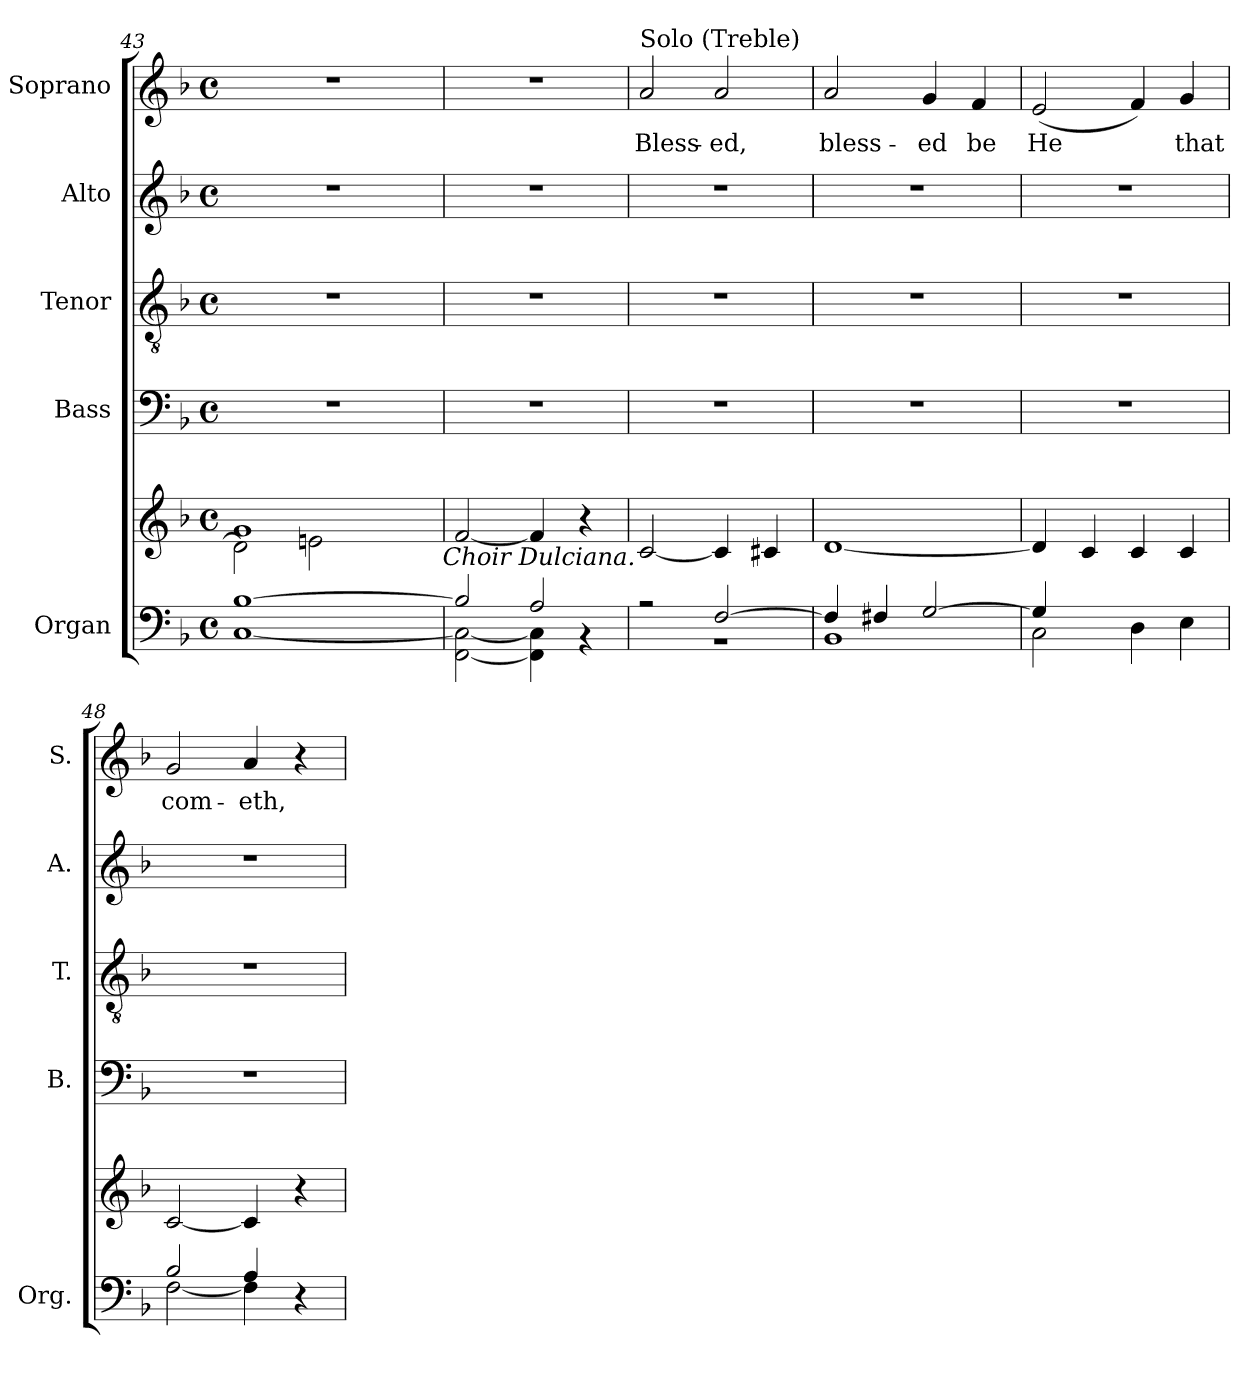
**kern	**kern	**kern	**kern	**kern	**kern	**text
*part5	*part5	*part4	*part3	*part2	*part1	*part1
*staff6	*staff5	*staff4	*staff3	*staff2	*staff1	*staff1
*I"Organ	*	*I"Bass	*I"Tenor	*I"Alto	*I"Soprano	*
*I'Org.	*	*I'B.	*I'T.	*I'A.	*I'S.	*
*clefF4	*clefG2	*clefF4	*clefGv2	*clefG2	*clefG2	*
*	*	*	*ITrd7c12	*	*	*
*k[b-]	*k[b-]	*k[b-]	*k[b-]	*k[b-]	*k[b-]	*
*F:	*F:	*F:	*F:	*F:	*F:	*
*M4/4	*M4/4	*M4/4	*M4/4	*M4/4	*M4/4	*
*met(c)	*met(c)	*met(c)	*met(c)	*met(c)	*met(c)	*
=43	=43	=43	=43	=43	=43	=43
*^	*^	*	*	*	*	*
*	*	*	*^	*	*	*	*	*
[>1B-i	[<1Ci	1gi	2di\]	2ryy	1r	1r	1r	1r	.
.	.	.	2eni\	4ryy	.	.	.	.	.
.	.	.	.	8ryy	.	.	.	.	.
.	.	.	.	16ryy	.	.	.	.	.
.	.	.	.	32ryy	.	.	.	.	.
.	.	.	.	64ryy	.	.	.	.	.
.	.	.	.	128...ryy	.	.	.	.	.
!	!	!	!	!LO:TX:b:i:t=Choir Dulciana.	!	!	!	!	!
.	.	.	.	1024ryy	.	.	.	.	.
*	*	*v	*v	*v	*	*	*	*	*
=44	=44	=44	=44	=44	=44	=44	=44
2B-i/]	[<2FFi\ 2Ci_<	[<2fi/	1r	1r	1r	1r	.
2Ai/	4FFi\] 4Ci]	4fi/]	.	.	.	.	.
.	4r	4r	.	.	.	.	.
=45	=45	=45	=45	=45	=45	=45	=45
!	!	!	!	!	!	!LO:TX:a:t=Solo (Treble)	!
!	!	!	!	!	!	!	!LO:LY:b:color=#000000
2r	1r	[<2ci/	1r	1r	1r	2ai/	Bless-
!	!	!	!	!	!	!	!LO:LY:b:color=#000000
[>2Fi/	.	4ci/]	.	.	.	2ai/	-ed,
.	.	4c#Xi/	.	.	.	.	.
=46	=46	=46	=46	=46	=46	=46	=46
!	!	!	!	!	!	!	!LO:LY:b:color=#000000
4Fi/]	1BB-i	[<1di	1r	1r	1r	2ai/	bless-
4F#Xi/	.	.	.	.	.	.	.
!	!	!	!	!	!	!	!LO:LY:b:color=#000000
[>2Gi/	.	.	.	.	.	4gi/	-ed
!	!	!	!	!	!	!	!LO:LY:b:color=#000000
.	.	.	.	.	.	4fi/	be
=47	=47	=47	=47	=47	=47	=47	=47
!	!	!	!	!	!	!	!LO:LY:b:color=#000000
4Gi/]	2Ci\	4di/]	1r	1r	1r	(2ei/	He
2.ryy	.	4ci/	.	.	.	.	.
.	4Di\	4ci/	.	.	.	4fi/)	.
!	!	!	!	!	!	!	!LO:LY:b:color=#000000
.	4Ei\	4ci/	.	.	.	4gi/	that
!!LO:PB:g=z
=48	=48	=48	=48	=48	=48	=48	=48
!	!	!	!	!	!	!	!LO:LY:b:color=#000000
2B-i/	[<2Fi\	[<2ci/	1r	1r	1r	2gi/	com-
!	!	!	!	!	!	!	!LO:LY:b:color=#000000
4Ai/	4Fi\]	4ci/]	.	.	.	4ai/	-eth,
4ryy	4r	4r	.	.	.	4r	.
*v	*v	*	*	*	*	*	*
=	=	=	=	=	=	=
*-	*-	*-	*-	*-	*-	*-
